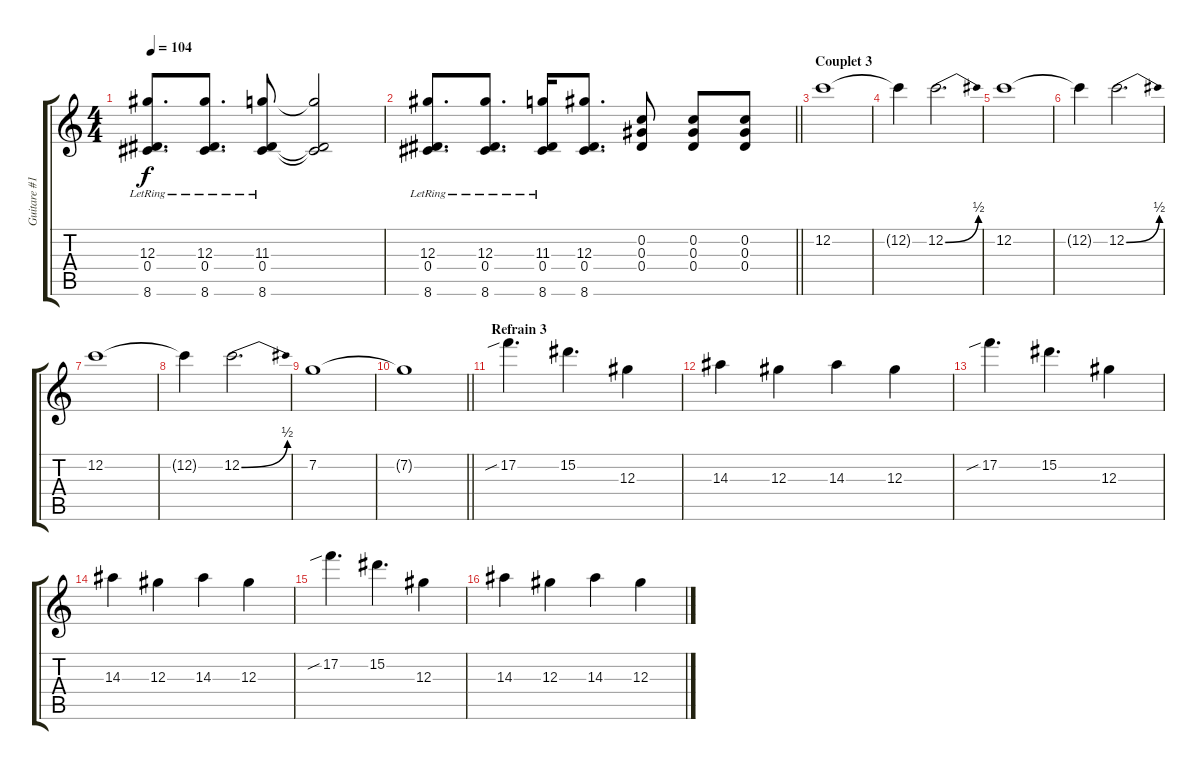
\track ("Guitare #1" "Guitare #1") {instrument distortionguitar}
\staff {score tabs}
\tuning (F4 C4 Ab3 Eb3 Bb2 F2) {hide}
\ts (4 4)
\tempo 104
\clef g2
\ks c
(12.3{lr} 0.4 8.6).8{d dy f} (12.3{lr} 0.4 8.6).8{d} (11.3{lr} 0.4 8.6).8 (11.3{t} 0.4{t} 8.6{t}).2 |
\barLineRight lightlight
(12.3{lr} 0.4 8.6).8{d} (12.3{lr} 0.4 8.6).8{d} (11.3{lr} 0.4 8.6).16 (12.3 0.4 8.6).8{d} (0.2 0.3 0.4).8 (0.2 0.3 0.4).8 (0.2 0.3 0.4).8 |
\section ("" "Couplet 3")
12.2.1 |
12.2{t}.4 12.2{be (bend 0 0 60 2)}.2{d} |
12.2.1 |
12.2{t}.4 12.2{be (bend 0 0 60 2)}.2{d} |
12.2.1 |
12.2{t}.4 12.2{be (bend 0 0 60 2)}.2{d} |
7.2.1 |
\barLineRight lightlight
7.2{t}.1 |
\section ("" "Refrain 3")
17.2{sib}.4{d} 15.2.4{d} 12.3.4 |
14.3.4 12.3.4 14.3.4 12.3.4 |
17.2{sib}.4{d} 15.2.4{d} 12.3.4 |
14.3.4 12.3.4 14.3.4 12.3.4 |
17.2{sib}.4{d} 15.2.4{d} 12.3.4 |
14.3.4 12.3.4 14.3.4 12.3.4
